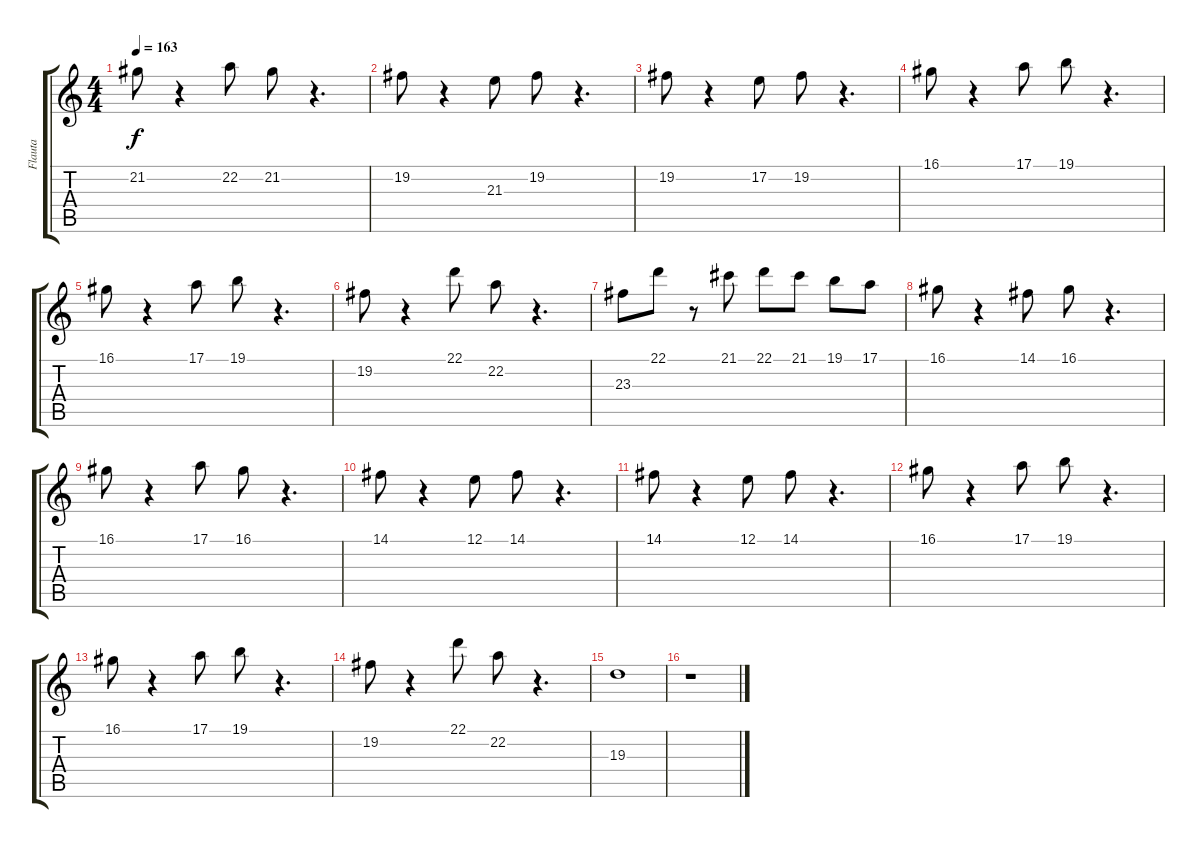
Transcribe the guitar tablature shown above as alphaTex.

\track ("Flauta" "Flauta") {instrument flute}
\staff {score tabs}
\tuning (E4 B3 G3 D3 A2 E2) {hide}
\ts (4 4)
\tempo 163
\clef g2
\ks c
21.2.8{dy f} r.4 22.2.8 21.2.8 r.4{d} |
19.2.8 r.4 21.3.8 19.2.8 r.4{d} |
19.2.8 r.4 17.2.8 19.2.8 r.4{d} |
16.1.8 r.4 17.1.8 19.1.8 r.4{d} |
16.1.8 r.4 17.1.8 19.1.8 r.4{d} |
19.2.8 r.4 22.1.8 22.2.8 r.4{d} |
23.3.8 22.1.8 r.8 21.1.8 22.1.8 21.1.8 19.1.8 17.1.8 |
16.1.8 r.4 14.1.8 16.1.8 r.4{d} |
16.1.8 r.4 17.1.8 16.1.8 r.4{d} |
14.1.8 r.4 12.1.8 14.1.8 r.4{d} |
14.1.8 r.4 12.1.8 14.1.8 r.4{d} |
16.1.8 r.4 17.1.8 19.1.8 r.4{d} |
16.1.8 r.4 17.1.8 19.1.8 r.4{d} |
19.2.8 r.4 22.1.8 22.2.8 r.4{d} |
19.3.1 |
r.1
